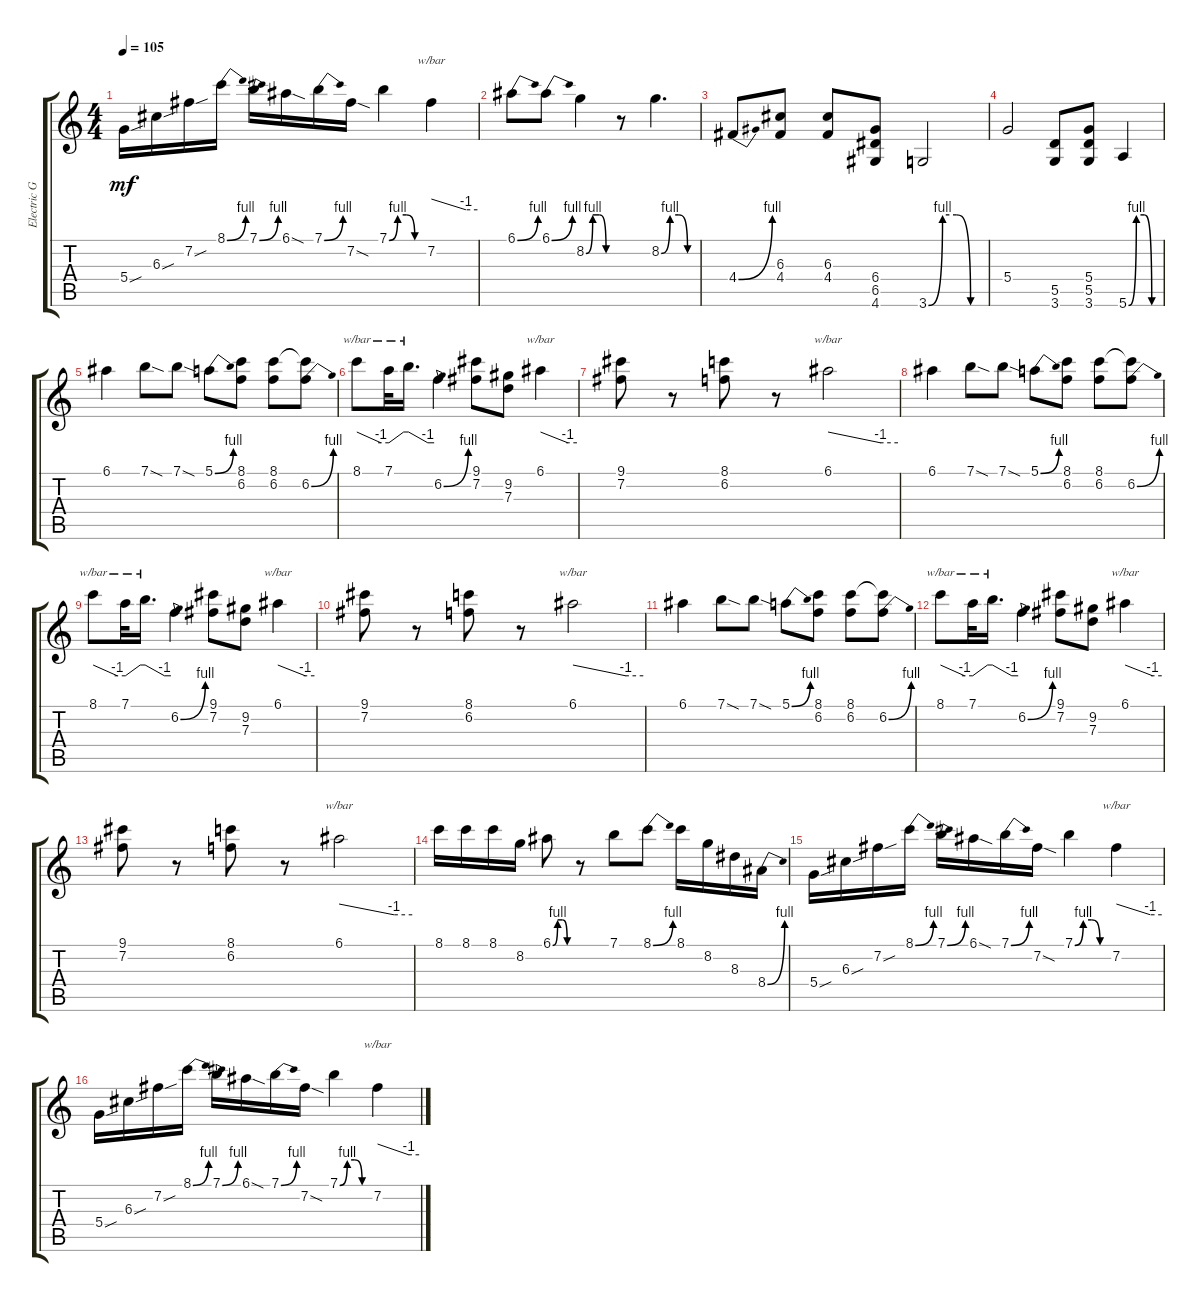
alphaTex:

\track ("Electric Guitar" "Electric G") {instrument distortionguitar}
\staff {score tabs}
\tuning (E4 B3 G3 D3 A2 E2) {hide}
\ts (4 4)
\tempo 105
\clef g2
\ks c
5.4{sou}.16{dy mf} 6.3{sou}.16 7.2{sou}.16 8.1{be (bend 0 0 60 4)}.16 7.1{be (bend 0 0 60 4)}.16 6.1{sod}.16 7.1{be (bend 0 0 60 4)}.16 7.2{sod}.16 7.1{be (custom 0 0 15 4 30 4 45 0 60 0)}.4 7.2.4{tbe (custom default 0 0 45 -4 60 -4)} |
6.1{be (bend 0 0 60 4)}.8 6.1{be (bend 0 0 60 4)}.8 8.2{be (custom 0 0 15 4 30 4 45 0 60 0)}.4 r.8 8.2{be (custom 0 0 15 4 30 4 45 0 60 0)}.4{d} |
4.4{be (bend 0 0 60 4)}.8 (6.3 4.4).8 (6.3 4.4).8 (6.4 6.5 4.6).8 3.6{be (custom 0 0 15 4 30 4 45 0 60 0)}.2 |
5.4.2 (5.5 3.6).8 (5.4 5.5 3.6).8 5.6{be (custom 0 0 15 4 30 4 45 0 60 0)}.4 |
6.1.4 7.1{sod}.8 7.1{sod}.8 5.1{be (bend 0 0 60 4)}.8 (8.1 6.2).8 (8.1 6.2).8 (8.1{t} 6.2{be (bend 0 0 60 4)}).8 |
8.1.8{tbe (custom default 0 0 45 -4 60 -4)} 7.1.32{tbe (custom default 0 -4 45 0 60 0)} 7.1{t}.16{d tbe (custom default 0 0 45 -4 60 -4)} 6.2{be (bend 0 0 60 4)}.4 (9.1 7.2).8 (9.2 7.3).8 6.1.4{tbe (custom default 0 0 45 -4 60 -4)} |
(9.1 7.2).8 r.8 (8.1 6.2).8 r.8 6.1.2{tbe (custom default 0 0 45 -4 60 -4)} |
6.1.4 7.1{sod}.8 7.1{sod}.8 5.1{be (bend 0 0 60 4)}.8 (8.1 6.2).8 (8.1 6.2).8 (8.1{t} 6.2{be (bend 0 0 60 4)}).8 |
8.1.8{tbe (custom default 0 0 45 -4 60 -4)} 7.1.32{tbe (custom default 0 -4 45 0 60 0)} 7.1{t}.16{d tbe (custom default 0 0 45 -4 60 -4)} 6.2{be (bend 0 0 60 4)}.4 (9.1 7.2).8 (9.2 7.3).8 6.1.4{tbe (custom default 0 0 45 -4 60 -4)} |
(9.1 7.2).8 r.8 (8.1 6.2).8 r.8 6.1.2{tbe (custom default 0 0 45 -4 60 -4)} |
6.1.4 7.1{sod}.8 7.1{sod}.8 5.1{be (bend 0 0 60 4)}.8 (8.1 6.2).8 (8.1 6.2).8 (8.1{t} 6.2{be (bend 0 0 60 4)}).8 |
8.1.8{tbe (custom default 0 0 45 -4 60 -4)} 7.1.32{tbe (custom default 0 -4 45 0 60 0)} 7.1{t}.16{d tbe (custom default 0 0 45 -4 60 -4)} 6.2{be (bend 0 0 60 4)}.4 (9.1 7.2).8 (9.2 7.3).8 6.1.4{tbe (custom default 0 0 45 -4 60 -4)} |
(9.1 7.2).8 r.8 (8.1 6.2).8 r.8 6.1.2{tbe (custom default 0 0 45 -4 60 -4)} |
8.1.16 8.1.16 8.1.16 8.2.16 6.1{be (custom 0 0 15 4 30 4 45 0 60 0)}.8 r.8 7.1.8 8.1{be (bend 0 0 60 4)}.8 8.1.16 8.2.16 8.3.16 8.4{be (bend 0 0 60 4)}.16 |
5.4{sou}.16 6.3{sou}.16 7.2{sou}.16 8.1{be (bend 0 0 60 4)}.16 7.1{be (bend 0 0 60 4)}.16 6.1{sod}.16 7.1{be (bend 0 0 60 4)}.16 7.2{sod}.16 7.1{be (custom 0 0 15 4 30 4 45 0 60 0)}.4 7.2.4{tbe (custom default 0 0 45 -4 60 -4)} |
5.4{sou}.16 6.3{sou}.16 7.2{sou}.16 8.1{be (bend 0 0 60 4)}.16 7.1{be (bend 0 0 60 4)}.16 6.1{sod}.16 7.1{be (bend 0 0 60 4)}.16 7.2{sod}.16 7.1{be (custom 0 0 15 4 30 4 45 0 60 0)}.4 7.2.4{tbe (custom default 0 0 45 -4 60 -4)}
